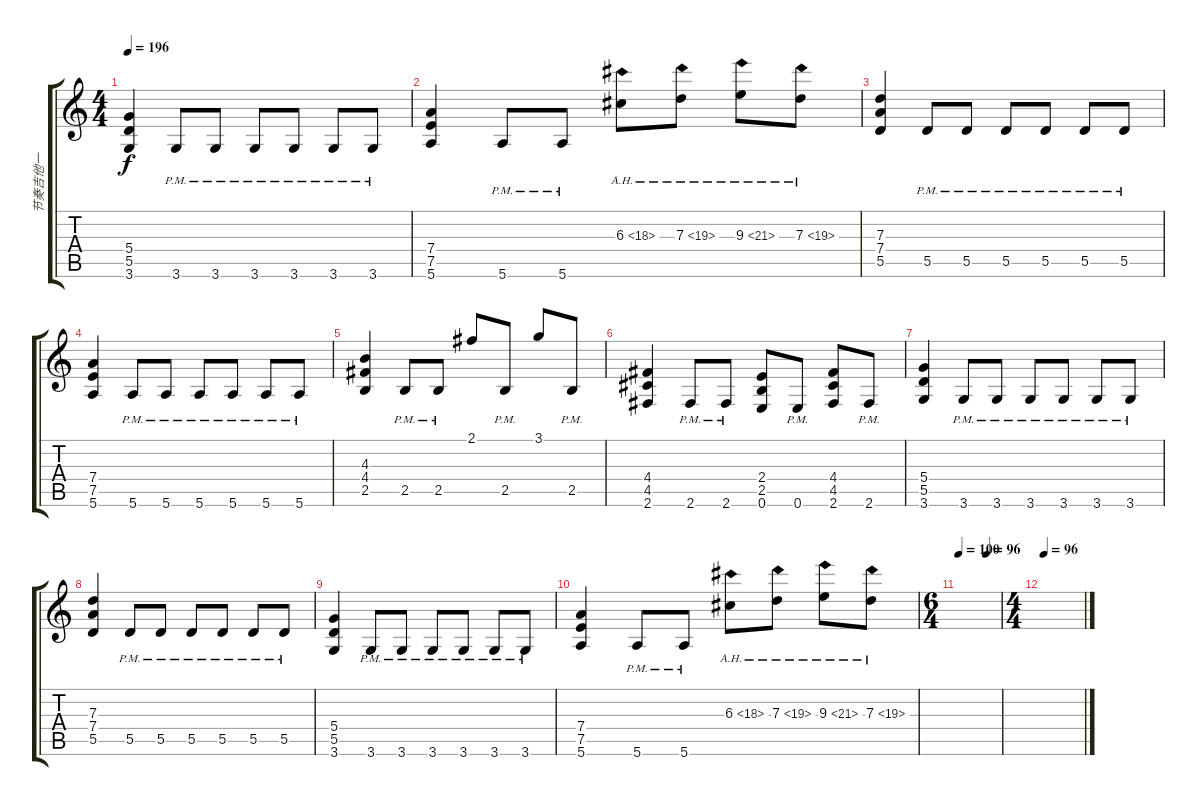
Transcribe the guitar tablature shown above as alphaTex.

\track ("节奏吉他一" "节奏吉他一") {instrument distortionguitar}
\staff {score tabs}
\tuning (E4 B3 G3 D3 A2 E2) {hide}
\ts (4 4)
\tempo 196
\clef g2
\ks c
(5.4 5.5 3.6).4{dy f} 3.6{pm}.8 3.6{pm}.8 3.6{pm}.8 3.6{pm}.8 3.6{pm}.8 3.6{pm}.8 |
(7.4 7.5 5.6).4 5.6{pm}.8 5.6{pm}.8 6.3{ah 12}.8 7.3{ah 12}.8 9.3{ah 12}.8 7.3{ah 12}.8 |
(7.3 7.4 5.5).4 5.5{pm}.8 5.5{pm}.8 5.5{pm}.8 5.5{pm}.8 5.5{pm}.8 5.5{pm}.8 |
(7.4 7.5 5.6).4 5.6{pm}.8 5.6{pm}.8 5.6{pm}.8 5.6{pm}.8 5.6{pm}.8 5.6{pm}.8 |
(4.3 4.4 2.5).4 2.5{pm}.8 2.5{pm}.8 2.1.8 2.5{pm}.8 3.1.8 2.5{pm}.8 |
(4.4 4.5 2.6).4 2.6{pm}.8 2.6{pm}.8 (2.4 2.5 0.6).8 0.6{pm}.8 (4.4 4.5 2.6).8 2.6{pm}.8 |
(5.4 5.5 3.6).4 3.6{pm}.8 3.6{pm}.8 3.6{pm}.8 3.6{pm}.8 3.6{pm}.8 3.6{pm}.8 |
(7.3 7.4 5.5).4 5.5{pm}.8 5.5{pm}.8 5.5{pm}.8 5.5{pm}.8 5.5{pm}.8 5.5{pm}.8 |
(5.4 5.5 3.6).4 3.6{pm}.8 3.6{pm}.8 3.6{pm}.8 3.6{pm}.8 3.6{pm}.8 3.6{pm}.8 |
(7.4 7.5 5.6).4 5.6{pm}.8 5.6{pm}.8 6.3{ah 12}.8 7.3{ah 12}.8 9.3{ah 12}.8 7.3{ah 12}.8 |
\ts (6 4)
\tempo 84
\tempo (96 0.6666666666666666)
\tempo 100
|
\ts (4 4)
\tempo (96 0.03125)
